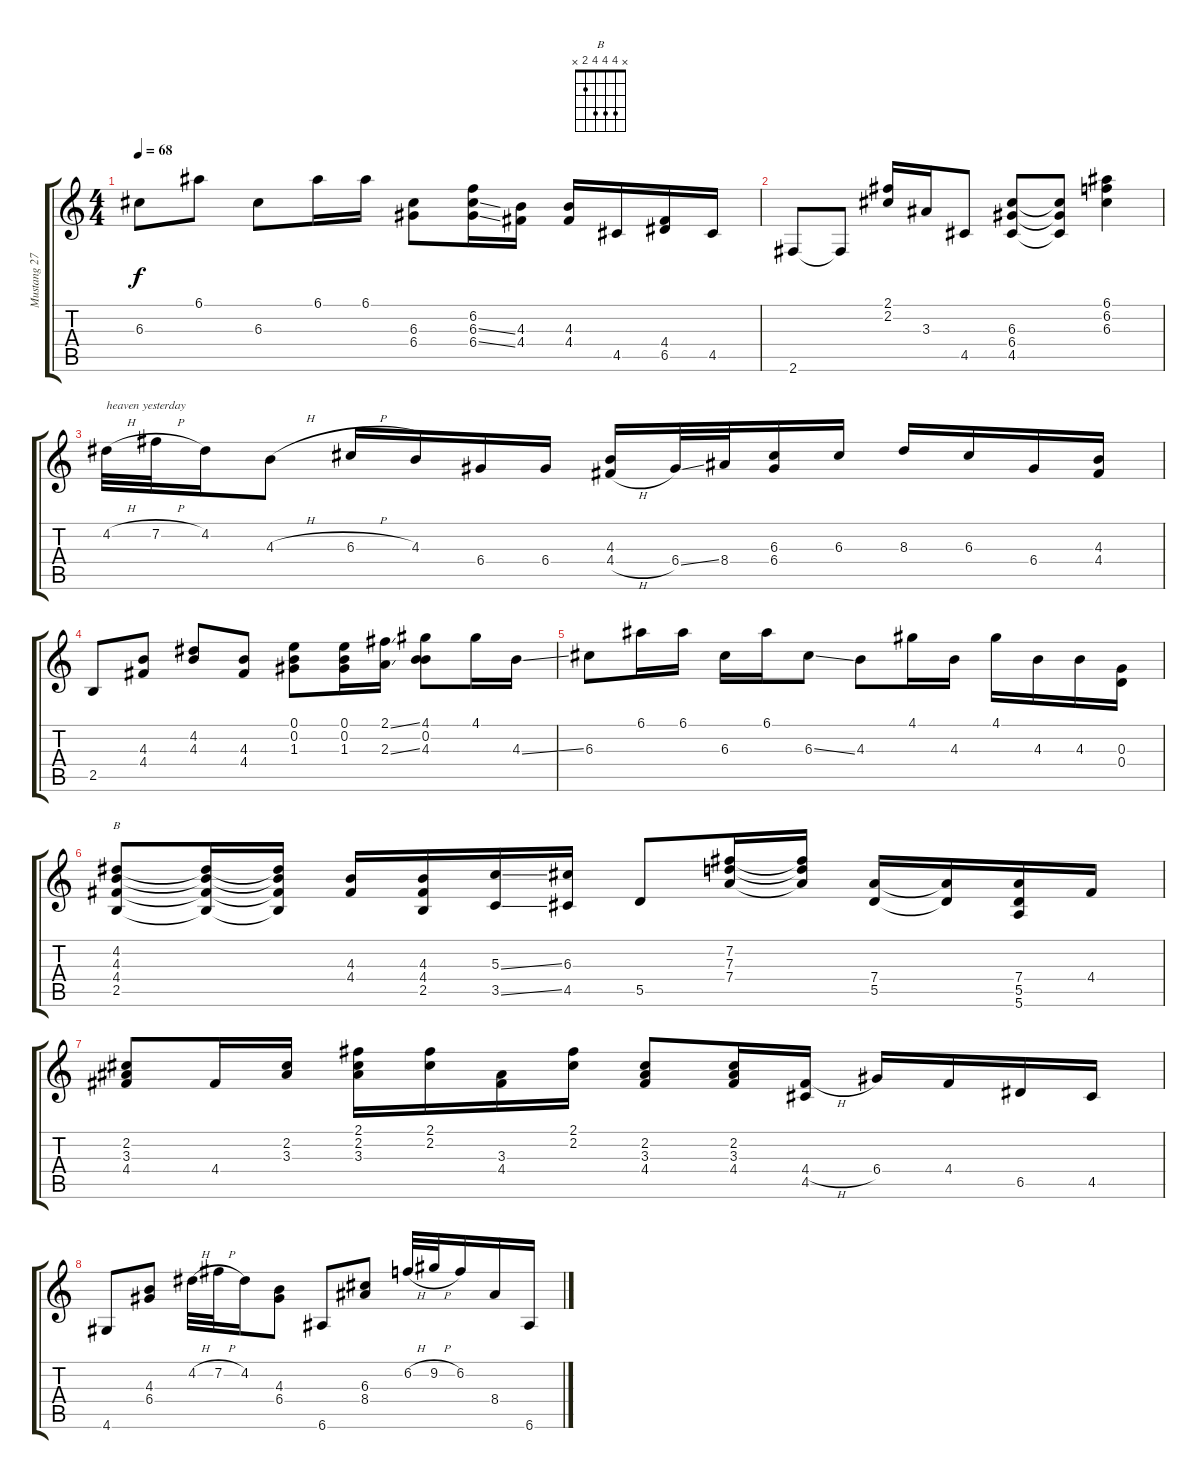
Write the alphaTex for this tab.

\track ("Mustang 27" "Mustang 27") {instrument electricguitarclean}
\staff {score tabs}
\tuning (E4 B3 G3 D3 A2 E2) {hide}
\chord ("B" x 4 4 4 2 x)
\ts (4 4)
\tempo 68
\clef g2
\ks c
6.3.8{dy f} 6.1.8 6.3.8 6.1.16 6.1.16 (6.3 6.4).8 (6.2 6.3{ss} 6.4{ss}).16 (4.3 4.4).16 (4.3 4.4).16 4.5.16 (4.4 6.5).16 4.5.16 |
2.6.8 2.6{t}.8 (2.1 2.2).16 3.3.16 4.5.8 (6.3 6.4 4.5).8 (6.3{t} 6.4{t} 4.5{t}).8 (6.1 6.2 6.3).4 |
4.2{h}.32{txt "heaven yesterday"} 7.2{h}.32 4.2.16 4.3{h}.8 6.3{h}.16 4.3.16 6.4.16 6.4.16 (4.3 4.4{h}).16 6.4{ss}.32 8.4.32 (6.3 6.4).16 6.3.16 8.3.16 6.3.16 6.4.16 (4.3 4.4).16 |
2.5.8 (4.3 4.4).8 (4.2 4.3).8 (4.3 4.4).8 (0.1 0.2 1.3).8 (0.1 0.2 1.3).16 (2.1{ss} 2.3{ss}).16 (4.1 0.2 4.3).8 4.1.16 4.3{ss}.16 |
6.3.8 6.1.16 6.1.16 6.3.16 6.1.16 6.3{ss}.8 4.3.8 4.1.16 4.3.16 4.1.16 4.3.16 4.3.16 (0.3 0.4).16 |
(4.2 4.3 4.4 2.5).8{ch "B"} (4.2{t} 4.3{t} 4.4{t} 2.5{t}).16 (4.2{t} 4.3{t} 4.4{t} 2.5{t}).16 (4.3 4.4).16 (4.3 4.4 2.5).16 (5.3{ss} 3.5{ss}).16 (6.3 4.5).16 5.5.8 (7.2 7.3 7.4).16 (7.2{t} 7.3{t} 7.4{t}).16 (7.4 5.5).16 (7.4{t} 5.5{t}).16 (7.4 5.5 5.6).16 4.4.16 |
(2.2 3.3 4.4).8 4.4.16 (2.2 3.3).16 (2.1 2.2 3.3).16 (2.1 2.2).16 (3.3 4.4).16 (2.1 2.2).16 (2.2 3.3 4.4).8 (2.2 3.3 4.4).16 (4.4{h} 4.5).16 6.4.16 4.4.16 6.5.16 4.5.16 |
4.6.8 (4.3 6.4).8 4.2{h}.32 7.2{h}.32 4.2.16 (4.3 6.4).8 6.6.8 (6.3 8.4).8 6.2{h}.32 9.2{h}.32 6.2.16 8.4.16 6.6.16
